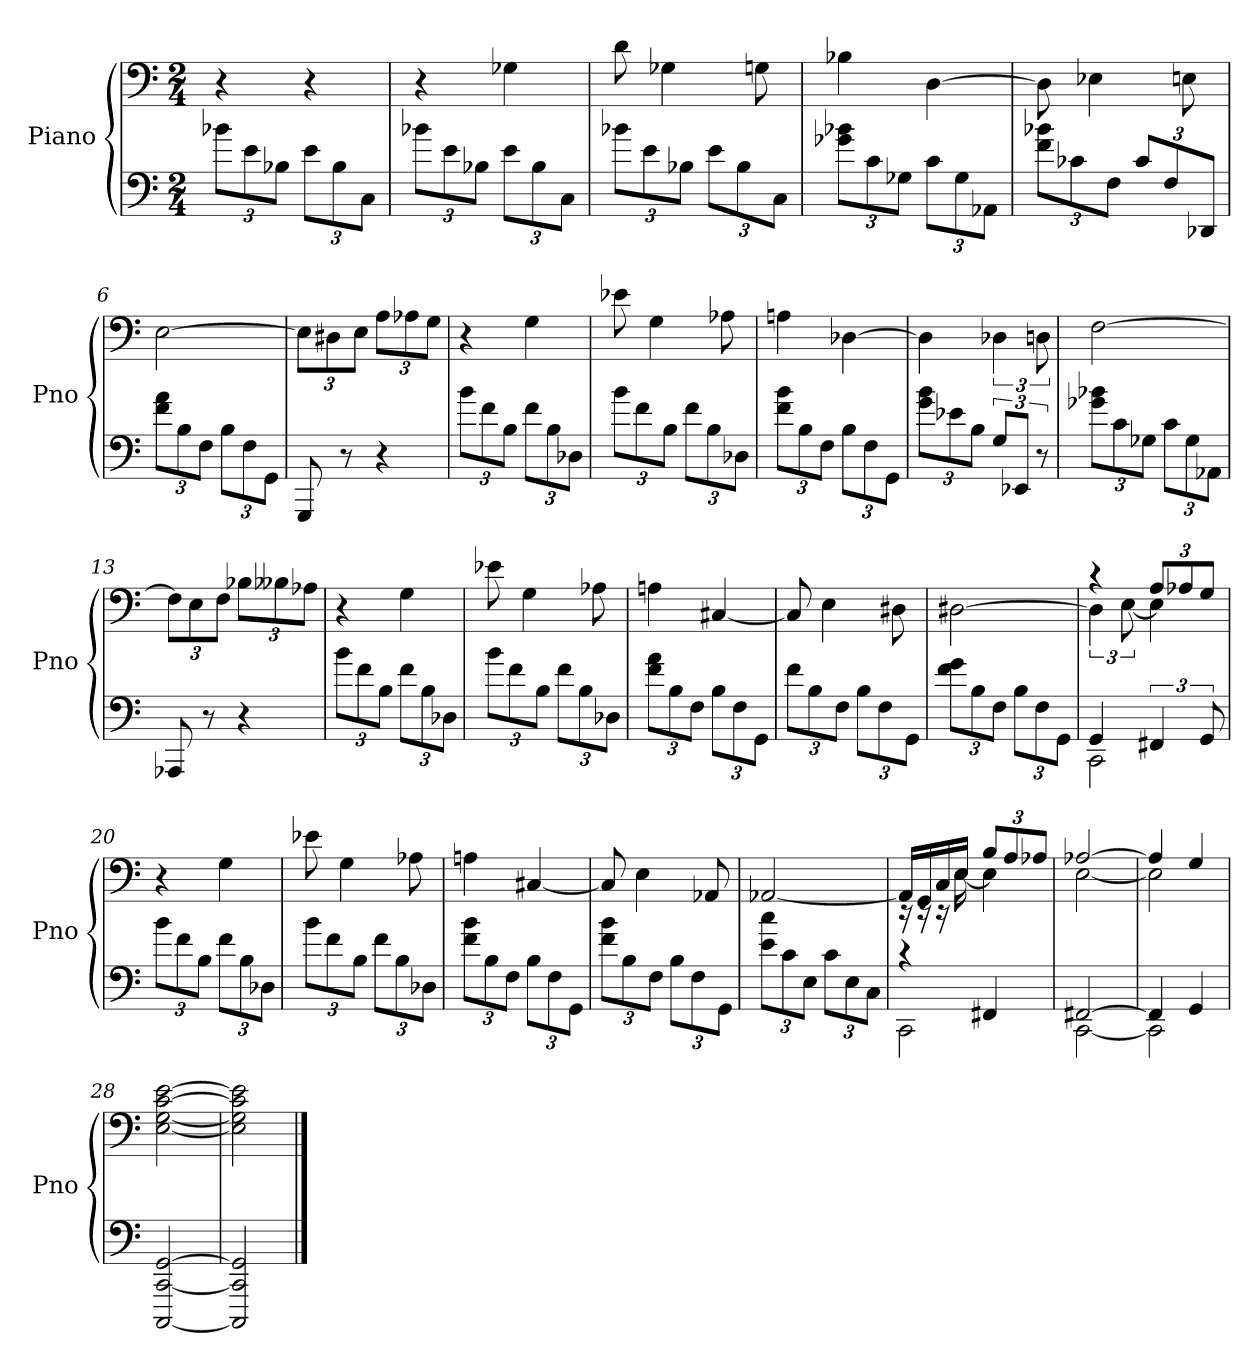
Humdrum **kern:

**kern	**kern
*part1	*part1
*staff2	*staff1
*I"Piano	*
*I'Pno	*
*clefF4	*clefF4
*k[]	*k[]
*C:	*C:
*M2/4	*M2/4
=1	=1
12b-XL	4r
12e	.
12B-XJ	.
12eL	4r
12B-	.
12CJ	.
=2	=2
12b-XL	4r
12e	.
12B-XJ	.
12eL	4G-X
12B-	.
12CJ	.
=3	=3
12b-XL	8d
12e	.
.	4G-X
12B-XJ	.
12eL	.
12B-	.
.	8Gn
12CJ	.
=4	=4
12g-X 12b-XL	4B-X
12c	.
12G-XJ	.
12cL	[4D
12G-	.
12AA-XJ	.
=5	=5
12f 12b-XL	8D]
12c-X	.
.	4E-X
12FJ	.
12c-L	.
12F	.
.	8En
12DD-XJ	.
=6	=6
12f 12aL	[2E
12B	.
12FJ	.
12BL	.
12F	.
12GGJ	.
=7	=7
8GGG	12EL]
.	12D#X
8r	.
.	12EJ
4r	12AL
.	12A-X
.	12GJ
=8	=8
12bL	4r
12f	.
12BJ	.
12fL	4G
12B	.
12D-XJ	.
=9	=9
12bL	8e-X
12f	.
.	4G
12BJ	.
12fL	.
12B	.
.	8A-X
12D-XJ	.
=10	=10
12f 12bL	4An
12B	.
12FJ	.
12BL	[4D-X
12F	.
12GGJ	.
=11	=11
12g 12bL	4D-]
12e-X	.
12BJ	.
12GL	6D-X
12EE-XJ	.
12r	12Dn
=12	=12
12g-X 12b-XL	[2F
12c	.
12G-XJ	.
12cL	.
12G-	.
12AA-XJ	.
=13	=13
8AAA-X	12FL]
.	12E
8r	.
.	12FJ
4r	12B-XL
.	12B--X
.	12A-XJ
=14	=14
12bL	4r
12f	.
12BJ	.
12fL	4G
12B	.
12D-XJ	.
=15	=15
12bL	8e-X
12f	.
.	4G
12BJ	.
12fL	.
12B	.
.	8A-X
12D-XJ	.
=16	=16
12f 12aL	4An
12B	.
12FJ	.
12BL	[4C#X
12F	.
12GGJ	.
=17	=17
12fL	8C#]
12B	.
.	4E
12FJ	.
12BL	.
12F	.
.	8D#X
12GGJ	.
=18	=18
12f 12gL	[2D#X
12B	.
12FJ	.
12BL	.
12F	.
12GGJ	.
=19	=19
*^	*^
4GG	2CC	4rc	6D#]
.	.	.	[12E
6FF#X	.	12AL	4E]
.	.	12A-X	.
12GG	.	12GJ	.
*v	*v	*	*
*	*v	*v
=20	=20
12bL	4r
12f	.
12BJ	.
12fL	4G
12B	.
12D-XJ	.
=21	=21
12bL	8e-X
12f	.
.	4G
12BJ	.
12fL	.
12B	.
.	8A-X
12D-XJ	.
=22	=22
12f 12bL	4An
12B	.
12FJ	.
12BL	[4C#X
12F	.
12GGJ	.
=23	=23
12f 12bL	8C#]
12B	.
.	4E
12FJ	.
12BL	.
12F	.
.	8AA-X
12GGJ	.
=24	=24
12e 12ccL	[2AA-X
12c	.
12EJ	.
12cL	.
12E	.
12CJ	.
=25	=25
*^	*^
4rc	2CC	16AA-LL]	16rEE
.	.	16GG	16rEE
.	.	16C	16rEE
.	.	16EJJ	[16E
4FF#X	.	12BL	4E]
.	.	12A	.
.	.	12A-XJ	.
=26	=26	=26	=26
[2FF#X	[2CC	[2A-X	[2E
=27	=27	=27	=27
4FF#]	2CC]	4A-]	2E]
4GG	.	4G	.
*v	*v	*	*
*	*v	*v
=28	=28
[2CCC [2CC [2GG	[2E [2G [2c [2e
=29	=29
2CCC] 2CC] 2GG]	2E] 2G] 2c] 2e]
==	==
*-	*-
